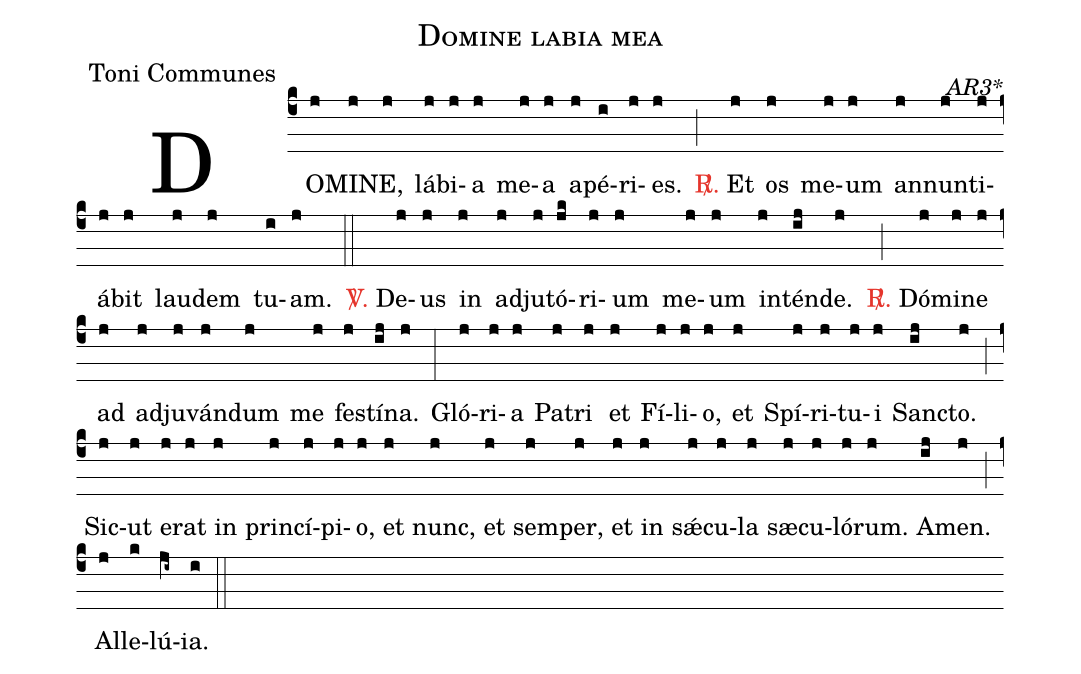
name:Domine labia mea;
office-part:Toni Communes;
commentary:AR3*;
%%
(c4) DO(j)MI(j)NE,(j) lá(j)bi(j)a(j) me(j)a(j) a(j)pé(i)ri(j)es.(j) (;) <c><sp>R/</sp>.</c> Et(j) os(j) me(j)um(j) an(j)nun(j)ti(j)á(j)bit(j) lau(j)dem(j) tu(i)am.(j) (::) <c><sp>V/</sp>.</c> De(j)us(j) in(j) ad(j)ju(j)tó(jk)ri(j)um(j) me(j)um(j) in(j)tén(ij)de.(j) (;) <c><sp>R/</sp>.</c> Dó(j)mi(j)ne(j) ad(j) ad(j)ju(j)ván(j)dum(j) me(j) fe(j)stí(ij)na.(j) (:) Gló(j)ri(j)a(j) Pa(j)tri(j) et(j) Fí(j)li(j)o,(j) et(j) Spí(j)ri(j)tu(j)i(j) Sanc(ij)to.(j) (;) Sic(j)ut(j) e(j)rat(j) in(j) prin(j)cí(j)pi(j)o,(j) et(j) nunc,(j) et(j) sem(j)per,(j) et(j) in(j) sǽ(j)cu(j)la(j) sæ(j)cu(j)ló(j)rum.(j) A(ij)men.(j) (;) Al(j)le(k)lú(ji~)ia.(i) (::)
